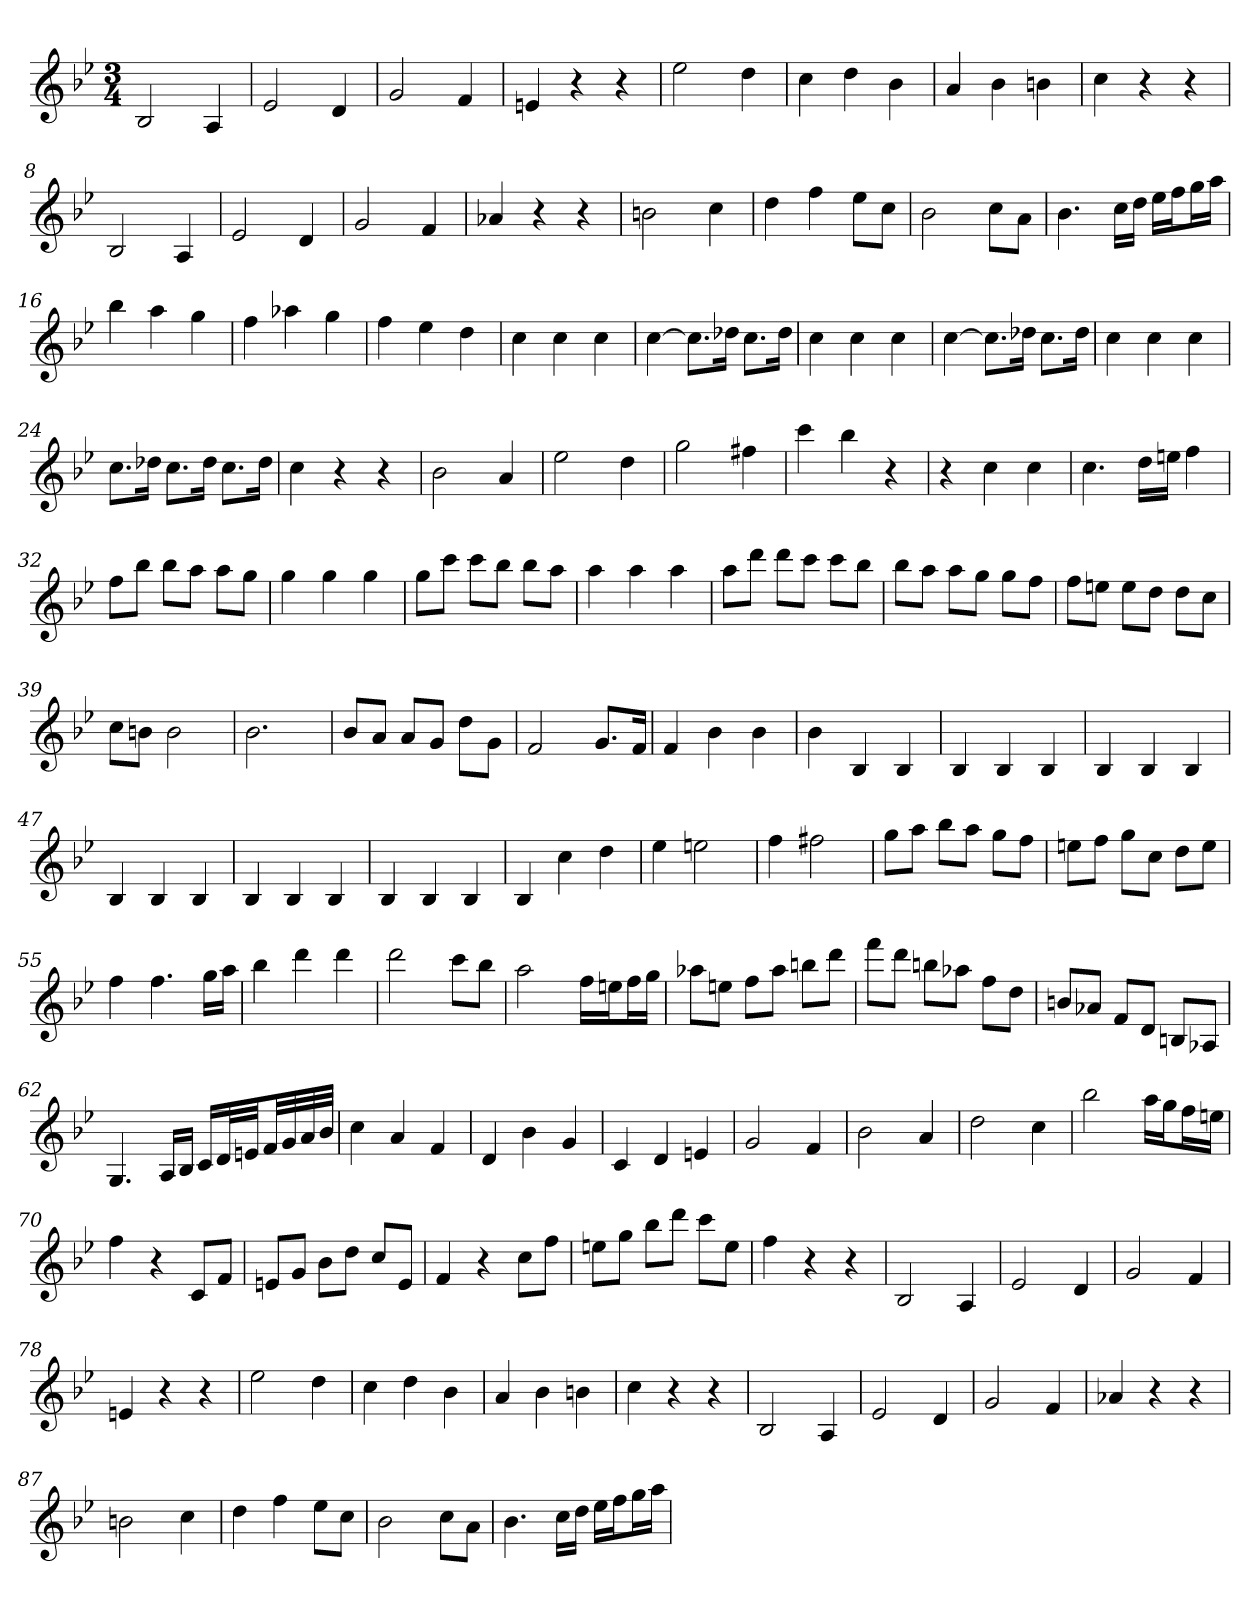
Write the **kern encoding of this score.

**kern
*part1
*staff1
*clefG2
*k[b-e-]
*B-:
*M3/4
=
2B-
4A
=1
2e-
4d
=2
2g
4f
=3
4en
4r
4r
=4
2ee-
4dd
=5
4cc
4dd
4b-
=6
4a
4b-
4bn
=7
4cc
4r
4r
=8
2B-
4A
=9
2e-
4d
=10
2g
4f
=11
4a-X
4r
4r
=12
2bn
4cc
=13
4dd
4ff
8ee-\L
8cc\J
=14
2b-
8cc\L
8a\J
=15
4.b-
16cc\LL
16dd\JJ
16ee-\LL
16ff\J
16gg\L
16aa\JJ
=16
4bb-
4aa
4gg
=17
4ff
4aa-X
4gg
=18
4ff
4ee-
4dd
=19
4cc
4cc
4cc
=20
[4cc
8.cc\L]
16dd-X\Jk
8.cc\L
16dd-\Jk
=21
4cc
4cc
4cc
=22
[4cc
8.cc\L]
16dd-X\Jk
8.cc\L
16dd-\Jk
=23
4cc
4cc
4cc
=24
8.cc\L
16dd-X\Jk
8.cc\L
16dd-\Jk
8.cc\L
16dd-\Jk
=25
4cc
4r
4r
=26
2b-
4a
=27
2ee-
4dd
=28
2gg
4ff#X
=29
4ccc
4bb-
4r
=30
4r
4cc
4cc
=31
4.cc
16dd\LL
16een\JJ
4ff
=32
8ff\L
8bb-\J
8bb-\L
8aa\J
8aa\L
8gg\J
=33
4gg
4gg
4gg
=34
8gg\L
8ccc\J
8ccc\L
8bb-\J
8bb-\L
8aa\J
=35
4aa
4aa
4aa
=36
8aa\L
8ddd\J
8ddd\L
8ccc\J
8ccc\L
8bb-\J
=37
8bb-\L
8aa\J
8aa\L
8gg\J
8gg\L
8ff\J
=38
8ff\L
8een\J
8ee\L
8dd\J
8dd\L
8cc\J
=39
8cc\L
8bn\J
2b
=40
2.b-
=41
8b-/L
8a/J
8a/L
8g/J
8dd\L
8g\J
=42
2f
8.g/L
16f/Jk
=43
4f
4b-
4b-
=44
4b-
4B-
4B-
=45
4B-
4B-
4B-
=46
4B-
4B-
4B-
=47
4B-
4B-
4B-
=48
4B-
4B-
4B-
=49
4B-
4B-
4B-
=50
4B-
4cc
4dd
=51
4ee-
2een
=52
4ff
2ff#X
=53
8gg\L
8aa\J
8bb-\L
8aa\J
8gg\L
8ff\J
=54
8een\L
8ff\J
8gg\L
8cc\J
8dd\L
8ee\J
=55
4ff
4.ff
16gg\LL
16aa\JJ
=56
4bb-
4ddd
4ddd
=57
2ddd
8ccc\L
8bb-\J
=58
2aa
16ff\LL
16een\J
16ff\L
16gg\JJ
=59
8aa-X\L
8een\J
8ff\L
8aa-\J
8bbn\L
8ddd\J
=60
8fff\L
8ddd\J
8bbn\L
8aa-X\J
8ff\L
8dd\J
=61
8bn/L
8a-X/J
8f/L
8d/J
8Bn/L
8A-X/J
=62
4.G
16A/LL
16B-/JJ
16c/LL
32d/L
32en/JJ
32f/LL
32g/
32a/
32b-/JJJ
=63
4cc
4a
4f
=64
4d
4b-
4g
=65
4c
4d
4en
=66
2g
4f
=67
2b-
4a
=68
2dd
4cc
=69
2bb-
16aa\LL
16gg\J
16ff\L
16een\JJ
=70
4ff
4r
8c/L
8f/J
=71
8en/L
8g/J
8b-\L
8dd\J
8cc/L
8e/J
=72
4f
4r
8cc\L
8ff\J
=73
8een\L
8gg\J
8bb-\L
8ddd\J
8ccc\L
8ee\J
=74
4ff
4r
4r
=75
2B-
4A
=76
2e-
4d
=77
2g
4f
=78
4en
4r
4r
=79
2ee-
4dd
=80
4cc
4dd
4b-
=81
4a
4b-
4bn
=82
4cc
4r
4r
=83
2B-
4A
=84
2e-
4d
=85
2g
4f
=86
4a-X
4r
4r
=87
2bn
4cc
=88
4dd
4ff
8ee-\L
8cc\J
=89
2b-
8cc\L
8a\J
=90
4.b-
16cc\LL
16dd\JJ
16ee-\LL
16ff\J
16gg\L
16aa\JJ
=
*-
